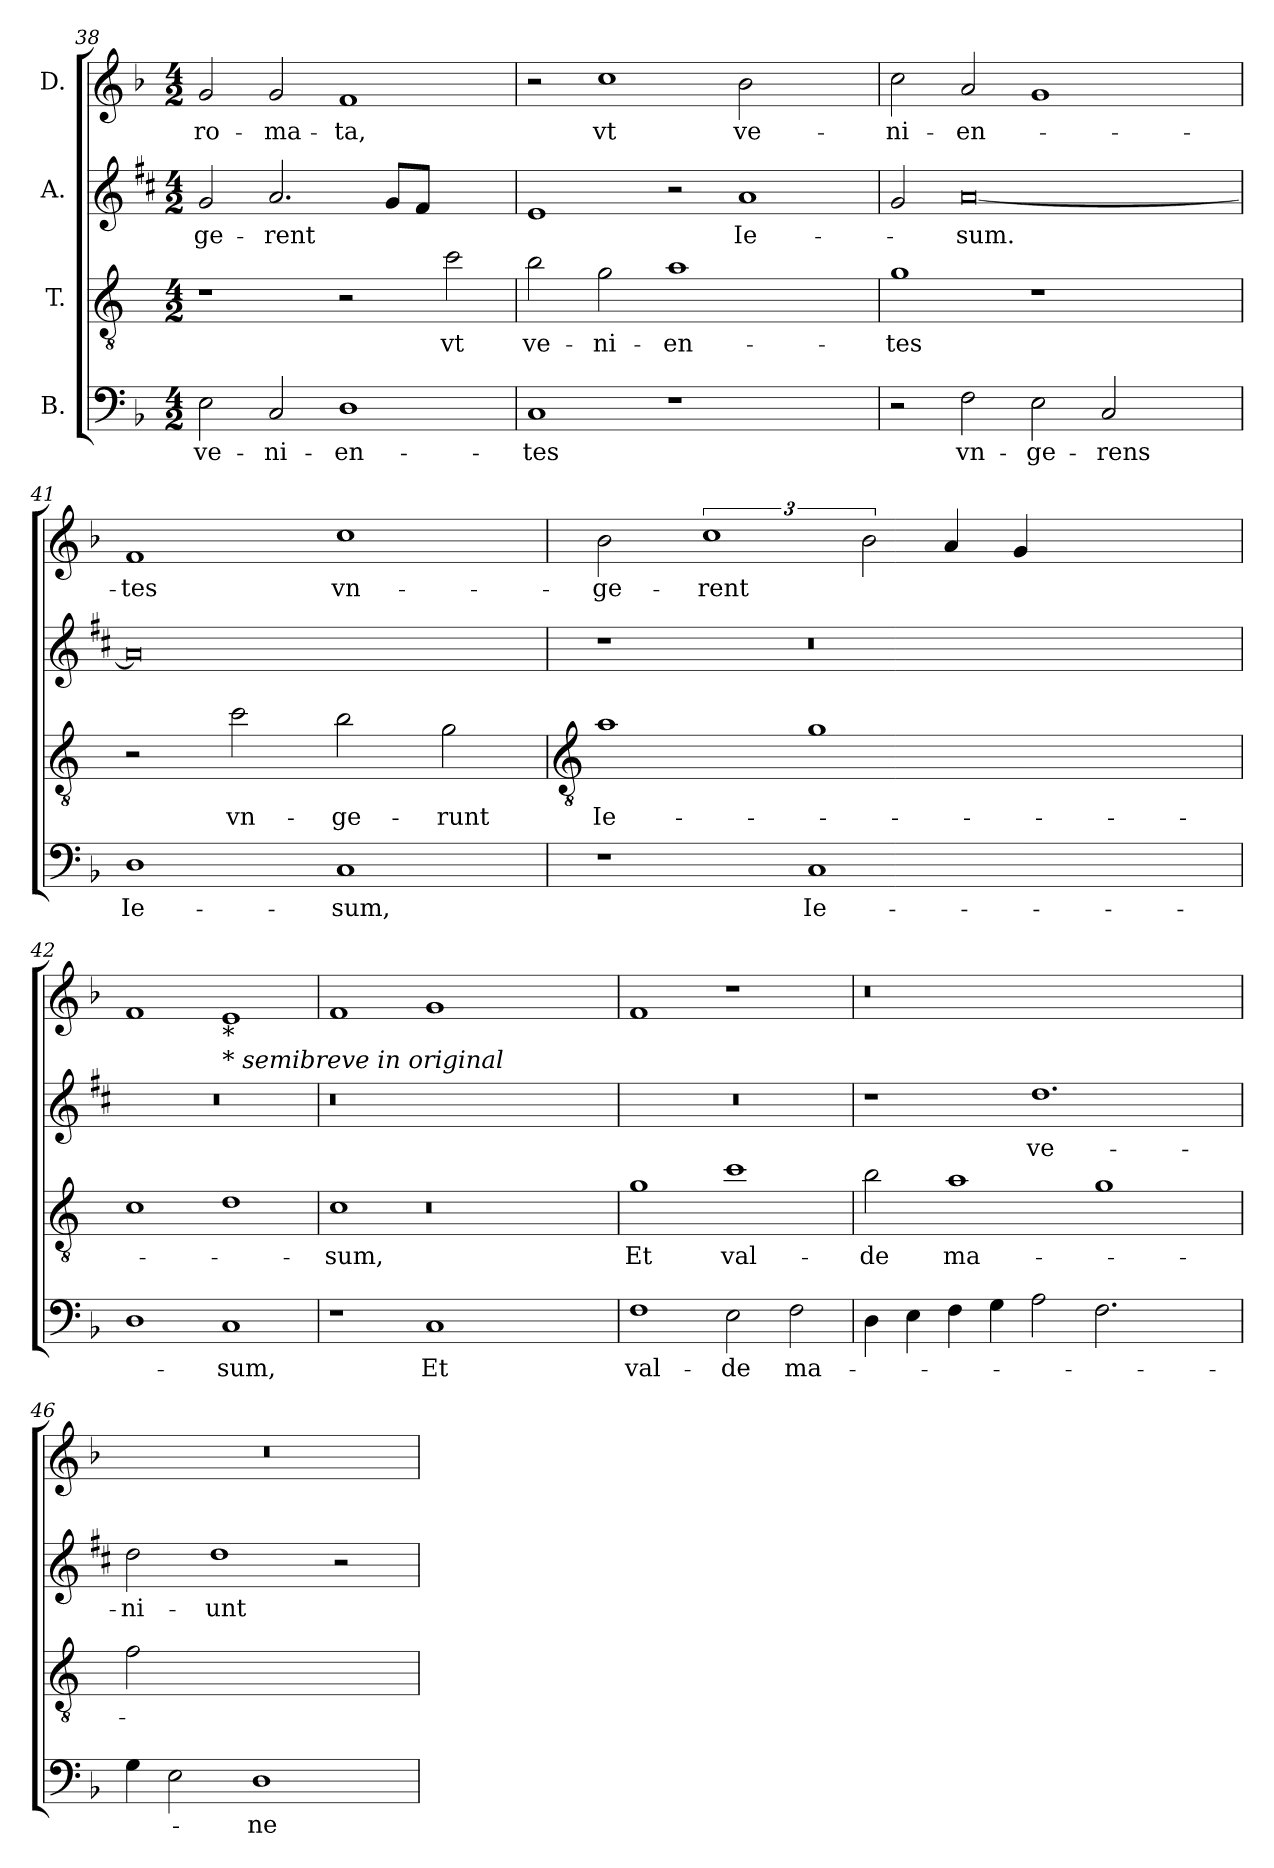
**kern	**text	**kern	**text	**kern	**text	**kern	**text
*part4	*part4	*part3	*part3	*part2	*part2	*part1	*part1
*staff4	*staff4	*staff3	*staff3	*staff2	*staff2	*staff1	*staff1
*I"B.	*	*I"T.	*	*I"A.	*	*I"D.	*
*clefF4	*	*clefGv2	*	*clefG2	*	*clefG2	*
*	*	*ITrd4c7	*	*ITrd5c9	*	*	*
*k[b-]	*	*k[b-]	*	*k[b-]	*	*k[b-]	*
*F:	*	*F:	*	*F:	*	*F:	*
*M4/2	*	*M4/2	*	*M4/2	*	*M4/2	*
=38	=38	=38	=38	=38	=38	=38	=38
!	!LO:LY:b	!	!	!	!LO:LY:b	!	!LO:LY:b
2E	ve-	1r	.	2B-	-ge-	2g	-ro-
!	!LO:LY:b	!	!	!	!LO:LY:b	!	!LO:LY:b
2C	-ni-	.	.	2.c	-rent	2g	-ma-
!	!LO:LY:b	!	!	!	!	!	!LO:LY:b
1D	-en-	2r	.	.	.	1f	-ta,
.	.	.	.	8B-L	.	.	.
.	.	.	.	8AJ	.	.	.
!	!	!	!LO:LY:b	!	!	!	!
.	.	2f	vt	2ryy	.	.	.
!!LO:LB:g=z
=39	=39	=39	=39	=39	=39	=39	=39
!	!LO:LY:b	!	!LO:LY:b	!	!	!	!
1C	-tes	2e	ve-	1G	.	2r	.
!	!	!	!LO:LY:b	!	!	!	!LO:LY:b
.	.	2c	-ni-	.	.	1cc	vt
!	!	!	!LO:LY:b	!	!	!	!
1r	.	1d	-en-	2r	.	.	.
!	!	!	!	!	!LO:LY:b	!	!LO:LY:b
.	.	.	.	1c	Ie-	2b-	ve-
2ryy	.	2ryy	.	.	.	2ryy	.
=40	=40	=40	=40	=40	=40	=40	=40
!	!	!	!LO:LY:b	!	!	!	!LO:LY:b
2r	.	1c	-tes	2B-	.	2cc	-ni-
!	!LO:LY:b	!	!	!	!LO:LY:b	!	!LO:LY:b
2F	vn-	.	.	[0c	-sum.	2a	-en-
!	!LO:LY:b	!	!	!	!	!	!
2E	-ge-	1r	.	.	.	1g	.
!	!LO:LY:b	!	!	!	!	!	!
2C	-rens	.	.	.	.	.	.
2ryy	.	2ryy	.	.	.	2ryy	.
=41	=41	=41	=41	=41	=41	=41	=41
!	!LO:LY:b	!	!	!	!	!	!LO:LY:b
1D	Ie-	2r	.	0c]	.	1f	-tes
!	!	!	!LO:LY:b	!	!	!	!
.	.	2f	vn-	.	.	.	.
!	!LO:LY:b	!	!LO:LY:b	!	!	!	!LO:LY:b
1C	-sum,	2e	-ge-	.	.	1cc	vn-
!	!	!	!LO:LY:b	!	!	!	!
.	.	2c	-runt	.	.	.	.
!!LO:LB:g=z
=42	=42	=42	=42	=42	=42	=42	=42
*	*	*clefGv2	*	*	*	*	*
!	!	!	!LO:LY:b	!	!	!	!LO:LY:b
1r	.	1d	Ie-	1r	.	2b-	-ge-
!	!	!	!	!	!	!	!LO:LY:b
.	.	.	.	.	.	3%2cc	-rent
!	!LO:LY:b	!	!	!	!	!	!
1C	Ie-	1c	.	0r	.	.	.
.	.	.	.	.	.	3b-	.
.	.	.	.	.	.	4a	.
.	.	.	.	.	.	4g	.
1ryy	.	1ryy	.	.	.	1ryy	.
=42A	=42A	=42A	=42A	=42A	=42A	=42A	=42A
1D	.	1F	.	0r	.	1f	.
!	!	!	!	!	!	!LO:TX:b:t=*	!
!	!	!	!	!	!	!LO:TX:b:i:t=* semibreve in original	!
!	!LO:LY:b	!	!	!	!	!	!
1C	-sum,	1G	.	.	.	1e	.
!!LO:LB:g=z
=43A	=43A	=43A	=43A	=43A	=43A	=43A	=43A
!	!	!	!LO:LY:b	!	!	!	!
1r	.	1F	-sum,	0r	.	1f	.
!	!LO:LY:b	!	!	!	!	!	!
1C	Et	0r	.	.	.	1g	.
1ryy	.	.	.	1ryy	.	1ryy	.
=44A	=44A	=44A	=44A	=44A	=44A	=44A	=44A
!	!LO:LY:b	!	!LO:LY:b	!	!	!	!
1F	val-	1c	Et	0r	.	1f	.
!	!LO:LY:b	!	!LO:LY:b	!	!	!	!
2E	-de	1f	val-	.	.	1r	.
!	!LO:LY:b	!	!	!	!	!	!
2F	ma-	.	.	.	.	.	.
=45A	=45A	=45A	=45A	=45A	=45A	=45A	=45A
!	!	!	!LO:LY:b	!	!	!	!
4D	.	2e	-de	1r	.	0r	.
4E	.	.	.	.	.	.	.
!	!	!	!LO:LY:b	!	!	!	!
4F	.	1d	ma-	.	.	.	.
4G	.	.	.	.	.	.	.
!	!	!	!	!	!LO:LY:b	!	!
2A	.	.	.	1.f	ve-	.	.
2.F	.	1c	.	.	.	.	.
.	.	.	.	.	.	2ryy	.
4ryy	.	.	.	.	.	.	.
=46A	=46A	=46A	=46A	=46A	=46A	=46A	=46A
!	!	!	!	!	!LO:LY:b	!	!
4G	.	2B-	.	2f	-ni-	0r	.
2E	.	.	.	.	.	.	.
!	!	!	!	!	!LO:LY:b	!	!
.	.	1.ryy	.	1f	-unt	.	.
!	!LO:LY:b	!	!	!	!	!	!
1D	-ne	.	.	.	.	.	.
.	.	.	.	2r	.	.	.
4ryy	.	.	.	.	.	.	.
=	=	=	=	=	=	=	=
*-	*-	*-	*-	*-	*-	*-	*-
